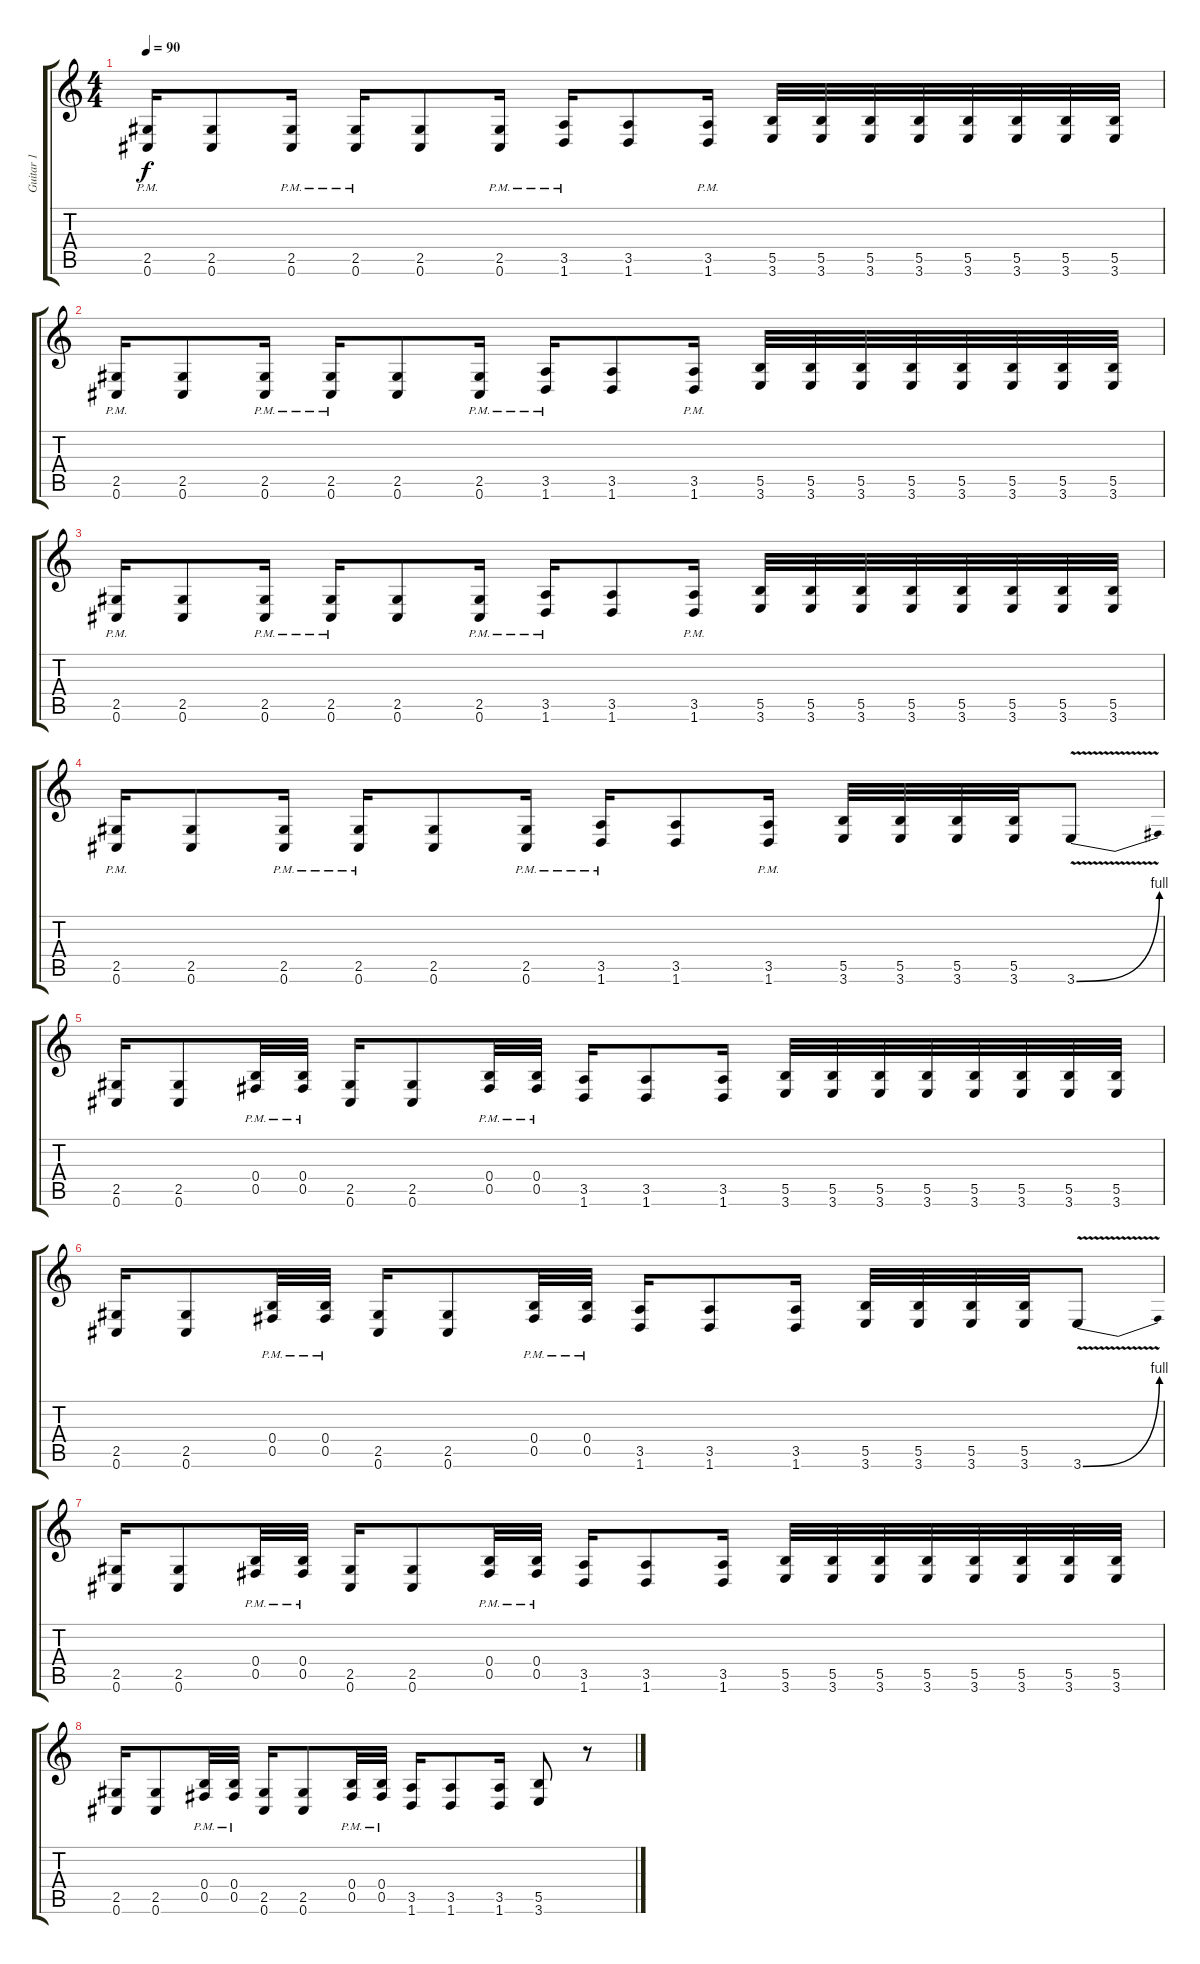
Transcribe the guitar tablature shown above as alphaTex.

\track ("Guitar 1" "Guitar 1") {instrument distortionguitar}
\staff {score tabs}
\tuning (Db4 Ab3 E3 B2 Gb2 Db2) {hide}
\ts (4 4)
\tempo 90
\clef g2
\ks c
(2.5{pm} 0.6{pm}).16{dy f instrument distortionguitar} (2.5 0.6).8 (2.5{pm} 0.6{pm}).16 (2.5{pm} 0.6{pm}).16 (2.5 0.6).8 (2.5{pm} 0.6{pm}).16 (3.5{pm} 1.6{pm}).16 (3.5 1.6).8 (3.5{pm} 1.6{pm}).16 (5.5 3.6).32 (5.5 3.6).32 (5.5 3.6).32 (5.5 3.6).32 (5.5 3.6).32 (5.5 3.6).32 (5.5 3.6).32 (5.5 3.6).32 |
(2.5{pm} 0.6{pm}).16 (2.5 0.6).8 (2.5{pm} 0.6{pm}).16 (2.5{pm} 0.6{pm}).16 (2.5 0.6).8 (2.5{pm} 0.6{pm}).16 (3.5{pm} 1.6{pm}).16 (3.5 1.6).8 (3.5{pm} 1.6{pm}).16 (5.5 3.6).32 (5.5 3.6).32 (5.5 3.6).32 (5.5 3.6).32 (5.5 3.6).32 (5.5 3.6).32 (5.5 3.6).32 (5.5 3.6).32 |
(2.5{pm} 0.6{pm}).16 (2.5 0.6).8 (2.5{pm} 0.6{pm}).16 (2.5{pm} 0.6{pm}).16 (2.5 0.6).8 (2.5{pm} 0.6{pm}).16 (3.5{pm} 1.6{pm}).16 (3.5 1.6).8 (3.5{pm} 1.6{pm}).16 (5.5 3.6).32 (5.5 3.6).32 (5.5 3.6).32 (5.5 3.6).32 (5.5 3.6).32 (5.5 3.6).32 (5.5 3.6).32 (5.5 3.6).32 |
(2.5{pm} 0.6{pm}).16 (2.5 0.6).8 (2.5{pm} 0.6{pm}).16 (2.5{pm} 0.6{pm}).16 (2.5 0.6).8 (2.5{pm} 0.6{pm}).16 (3.5{pm} 1.6{pm}).16 (3.5 1.6).8 (3.5{pm} 1.6{pm}).16 (5.5 3.6).32 (5.5 3.6).32 (5.5 3.6).32 (5.5 3.6).32 3.6{be (bend 0 0 60 4) v}.8 |
(2.5 0.6).16 (2.5 0.6).8 (0.4{pm} 0.5{pm}).32 (0.4{pm} 0.5{pm}).32 (2.5 0.6).16 (2.5 0.6).8 (0.4{pm} 0.5{pm}).32 (0.4{pm} 0.5{pm}).32 (3.5 1.6).16 (3.5 1.6).8 (3.5 1.6).16 (5.5 3.6).32 (5.5 3.6).32 (5.5 3.6).32 (5.5 3.6).32 (5.5 3.6).32 (5.5 3.6).32 (5.5 3.6).32 (5.5 3.6).32 |
(2.5 0.6).16 (2.5 0.6).8 (0.4{pm} 0.5{pm}).32 (0.4{pm} 0.5{pm}).32 (2.5 0.6).16 (2.5 0.6).8 (0.4{pm} 0.5{pm}).32 (0.4{pm} 0.5{pm}).32 (3.5 1.6).16 (3.5 1.6).8 (3.5 1.6).16 (5.5 3.6).32 (5.5 3.6).32 (5.5 3.6).32 (5.5 3.6).32 3.6{be (bend 0 0 60 4) v}.8 |
(2.5 0.6).16 (2.5 0.6).8 (0.4{pm} 0.5{pm}).32 (0.4{pm} 0.5{pm}).32 (2.5 0.6).16 (2.5 0.6).8 (0.4{pm} 0.5{pm}).32 (0.4{pm} 0.5{pm}).32 (3.5 1.6).16 (3.5 1.6).8 (3.5 1.6).16 (5.5 3.6).32 (5.5 3.6).32 (5.5 3.6).32 (5.5 3.6).32 (5.5 3.6).32 (5.5 3.6).32 (5.5 3.6).32 (5.5 3.6).32 |
(2.5 0.6).16 (2.5 0.6).8 (0.4{pm} 0.5{pm}).32 (0.4{pm} 0.5{pm}).32 (2.5 0.6).16 (2.5 0.6).8 (0.4{pm} 0.5{pm}).32 (0.4{pm} 0.5{pm}).32 (3.5 1.6).16 (3.5 1.6).8 (3.5 1.6).16 (5.5 3.6).8 r.8
